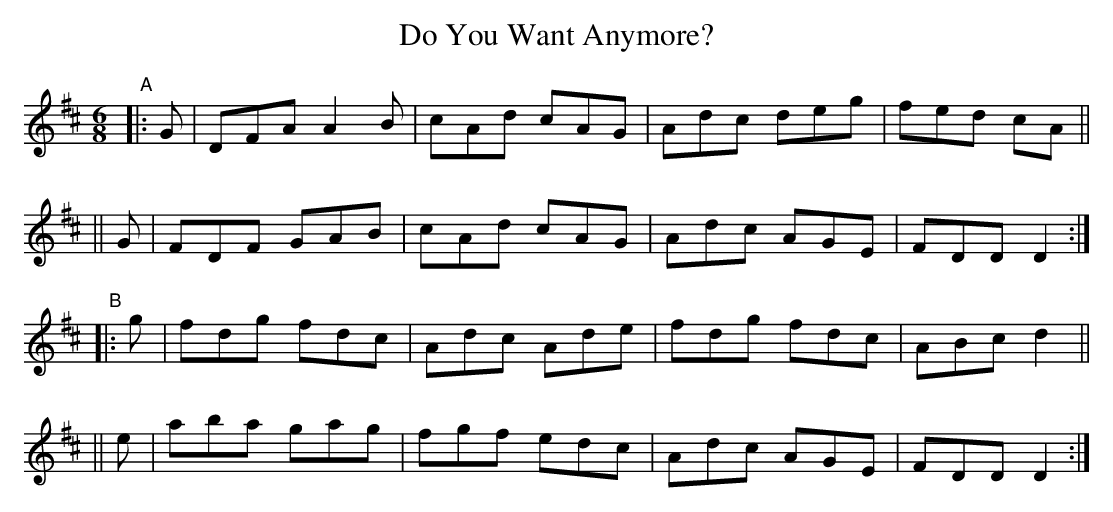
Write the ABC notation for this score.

X:1
T: Do You Want Anymore?
M: 6/8
L: 1/8
K: D
"^A"\
|: G | DFA A2B | cAd cAG | Adc deg | fed cA ||
|| G | FDF GAB | cAd cAG | Adc AGE | FDD D2 :|
"^B"\
|: g | fdg fdc | Adc Ade | fdg fdc | ABc d2 ||
|| e | aba gag | fgf edc | Adc AGE | FDD D2 :|
